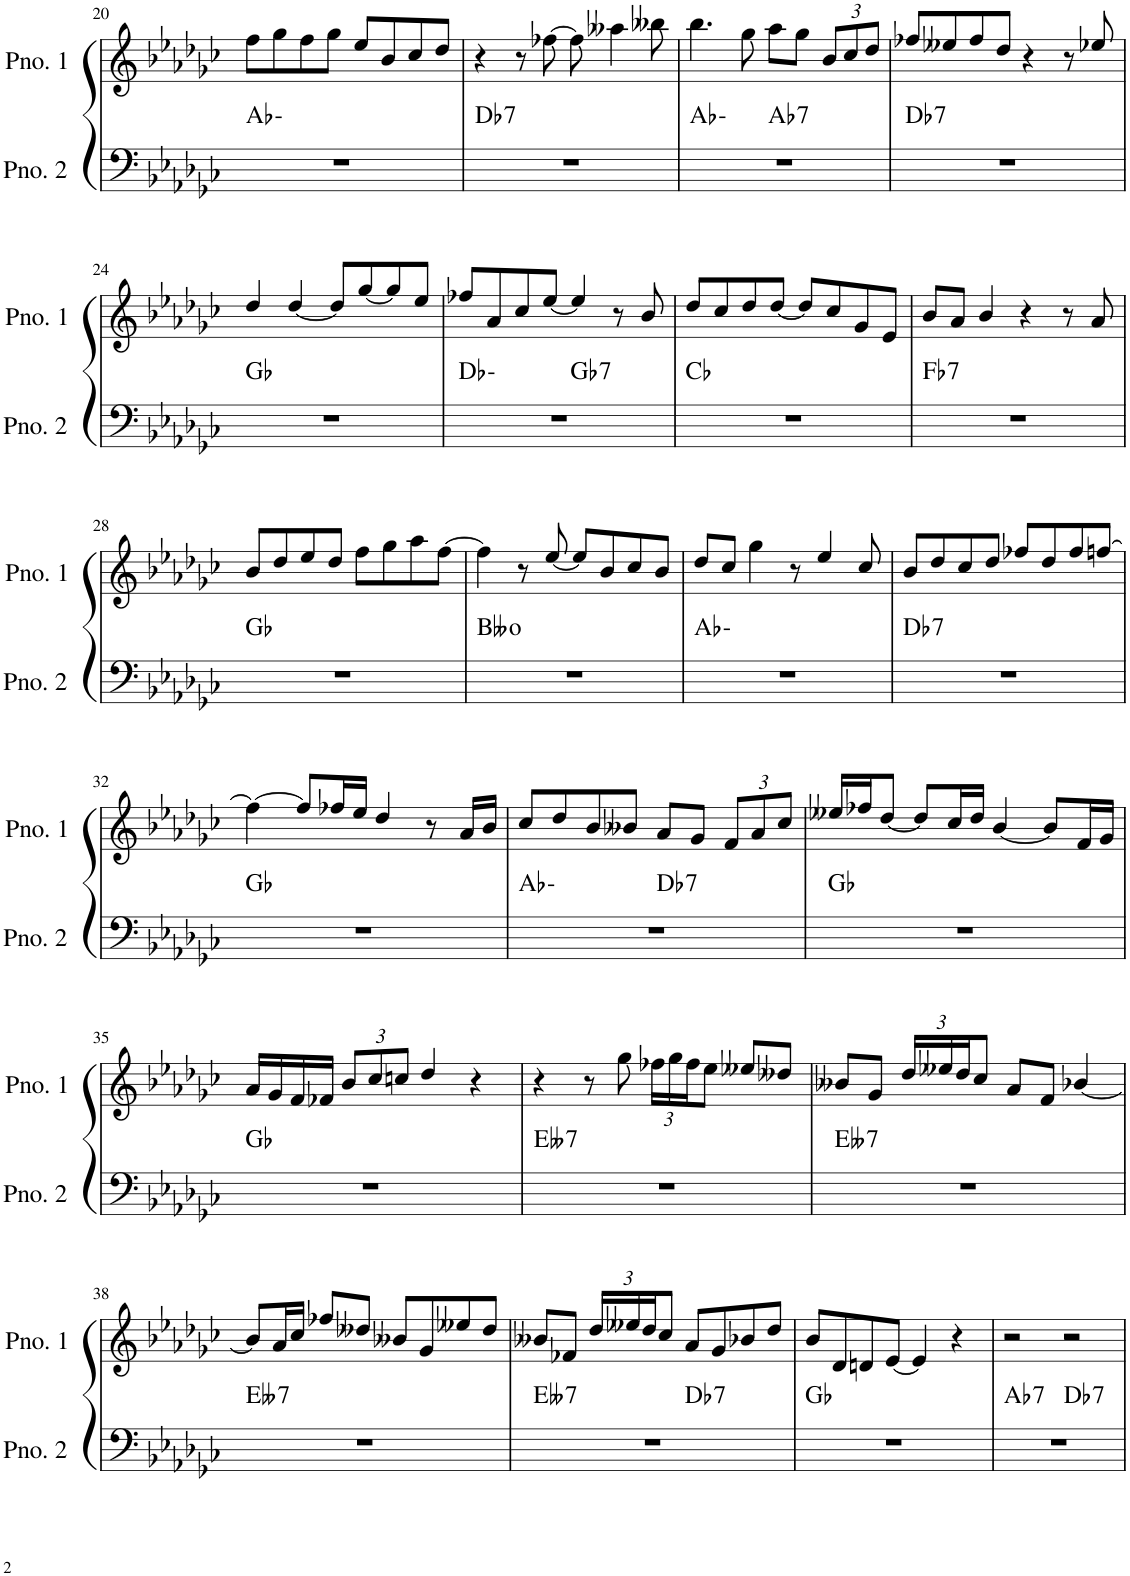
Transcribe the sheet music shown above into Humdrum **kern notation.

**kern	**harte	**kern
*part2	*part2	*part1
*staff2	*	*staff1
*I"ピアノ 2	*	*I"ピアノ 1
!!LO:PB:g=z
*clefF4	*	*clefG2
*k[b-e-a-d-g-c-]	*	*k[b-e-a-d-g-c-]
*M4/4	*	*M4/4
=20	=20	=20
1r	Ab:min	8ff\L
.	.	8gg-\
.	.	8ff\
.	.	8gg-\J
.	.	8ee-/L
.	.	8b-/
.	.	8cc-/
.	.	8dd-/J
=21	=21	=21
!	!LO:H:kt=7	!
1r	Db:7	4r
.	.	8r
.	.	[8ff-X\
.	.	8ff-\]
.	.	4aa--X\
.	.	8bb--X\
=22	=22	=22
*^	*	*
1r	2ryy	Ab:min	4.bb-\
.	.	.	8gg-\
!	!	!LO:H:kt=7	!
.	2ryy	Ab:7	8aa-\L
.	.	.	8gg-\J
*	*	*	*Xbrackettup
.	.	.	12b-/L
.	.	.	12cc-/
.	.	.	12dd-/J
=23	=23	=23	=23
!	!	!LO:H:kt=7	!
*v	*v	*	*
1r	Db:7	8ff-X/L
.	.	8ee--X/
.	.	8ff-/
.	.	8dd-/J
.	.	4r
.	.	8r
.	.	8ee-X/
!!LO:LB:g=z
=24	=24	=24
1r	Gb:maj	4dd-/
.	.	[4dd-/
.	.	8dd-/L]
.	.	[8gg-/
.	.	8gg-/]
.	.	8ee-/J
=25	=25	=25
*^	*	*
1r	2ryy	Db:min	8ff-X/L
.	.	.	8a-/
.	.	.	8cc-/
.	.	.	[8ee-/J
!	!	!LO:H:kt=7	!
.	2ryy	Gb:7	4ee-/]
.	.	.	8r
.	.	.	8b-/
*v	*v	*	*
=26	=26	=26
1r	Cb:maj	8dd-/L
.	.	8cc-/
.	.	8dd-/
.	.	[8dd-/J
.	.	8dd-/L]
.	.	8cc-/
.	.	8g-/
.	.	8e-/J
=27	=27	=27
!	!LO:H:kt=7	!
1r	Fb:7	8b-/L
.	.	8a-/J
.	.	4b-/
.	.	4r
.	.	8r
.	.	8a-/
!!LO:LB:g=z
=28	=28	=28
1r	Gb:maj	8b-/L
.	.	8dd-/
.	.	8ee-/
.	.	8dd-/J
.	.	8ff\L
.	.	8gg-\
.	.	8aa-\
.	.	[8ff\J
=29	=29	=29
1r	Bbb:dim	4ff\]
.	.	8r
.	.	[8ee-/
.	.	8ee-/L]
.	.	8b-/
.	.	8cc-/
.	.	8b-/J
=30	=30	=30
1r	Ab:min	8dd-/L
.	.	8cc-/J
.	.	4gg-\
.	.	8r
.	.	4ee-/
.	.	8cc-/
=31	=31	=31
!	!LO:H:kt=7	!
1r	Db:7	8b-/L
.	.	8dd-/
.	.	8cc-/
.	.	8dd-/J
.	.	8ff-X/L
.	.	8dd-/
.	.	8ff-/
.	.	[8ffn/J
!!LO:LB:g=z
=32	=32	=32
1r	Gb:maj	4ff\_
.	.	8ff/L]
.	.	16ff-X/L
.	.	16ee-/JJ
.	.	4dd-/
.	.	8r
.	.	16a-/LL
.	.	16b-/JJ
=33	=33	=33
*^	*	*
1r	2ryy	Ab:min	8cc-/L
.	.	.	8dd-/
.	.	.	8b-/
.	.	.	8b--X/J
!	!	!LO:H:kt=7	!
.	2ryy	Db:7	8a-/L
.	.	.	8g-/J
.	.	.	12f/L
.	.	.	12a-/
.	.	.	12cc-/J
*v	*v	*	*
=34	=34	=34
1r	Gb:maj	16ee--X/LL
.	.	16ff-X/J
.	.	[8dd-/J
.	.	8dd-/L]
.	.	16cc-/L
.	.	16dd-/JJ
.	.	[4b-/
.	.	8b-/L]
.	.	16f/L
.	.	16g-/JJ
!!LO:LB:g=z
=35	=35	=35
1r	Gb:maj	16a-/LL
.	.	16g-/
.	.	16f/
.	.	16f-X/JJ
.	.	12b-/L
.	.	12cc-/
.	.	12ccn/J
.	.	4dd-/
.	.	4r
=36	=36	=36
!	!LO:H:kt=7	!
1r	Ebb:7	4r
.	.	8r
.	.	8gg-\
.	.	24ff-X\LL
.	.	24gg-\
.	.	24ff-\J
.	.	8ee-\J
.	.	8ee--X/L
.	.	8dd--X/J
=37	=37	=37
!	!LO:H:kt=7	!
1r	Ebb:7	8b--X/L
.	.	8g-/J
.	.	24dd-/LL
.	.	24ee--X/
.	.	24dd-/J
.	.	8cc-/J
.	.	8a-/L
.	.	8f/J
.	.	[4b-X/
!!LO:LB:g=z
=38	=38	=38
!	!LO:H:kt=7	!
1r	Ebb:7	8b-/L]
.	.	16a-/L
.	.	16cc-/JJ
.	.	8ff-X/L
.	.	8dd--X/J
.	.	8b--X/L
.	.	8g-/
.	.	8ee--X/
.	.	8dd--/J
=39	=39	=39
!	!LO:H:kt=7	!
*^	*	*
1r	2ryy	Ebb:7	8b--X/L
.	.	.	8f-X/J
.	.	.	24dd-/LL
.	.	.	24ee--X/
.	.	.	24dd-/J
.	.	.	8cc-/J
!	!	!LO:H:kt=7	!
.	2ryy	Db:7	8a-/L
.	.	.	8g-/
.	.	.	8b-X/
.	.	.	8dd-/J
*v	*v	*	*
=40	=40	=40
1r	Gb:maj	8b-/L
.	.	8d-/
.	.	8dn/
.	.	[8e-/J
.	.	4e-/]
.	.	4r
=41	=41	=41
!	!LO:H:kt=7	!
*^	*	*
1r	2ryy	Ab:7	2r
!	!	!LO:H:kt=7	!
.	2ryy	Db:7	2r
*v	*v	*	*
=	=	=
*-	*-	*-
